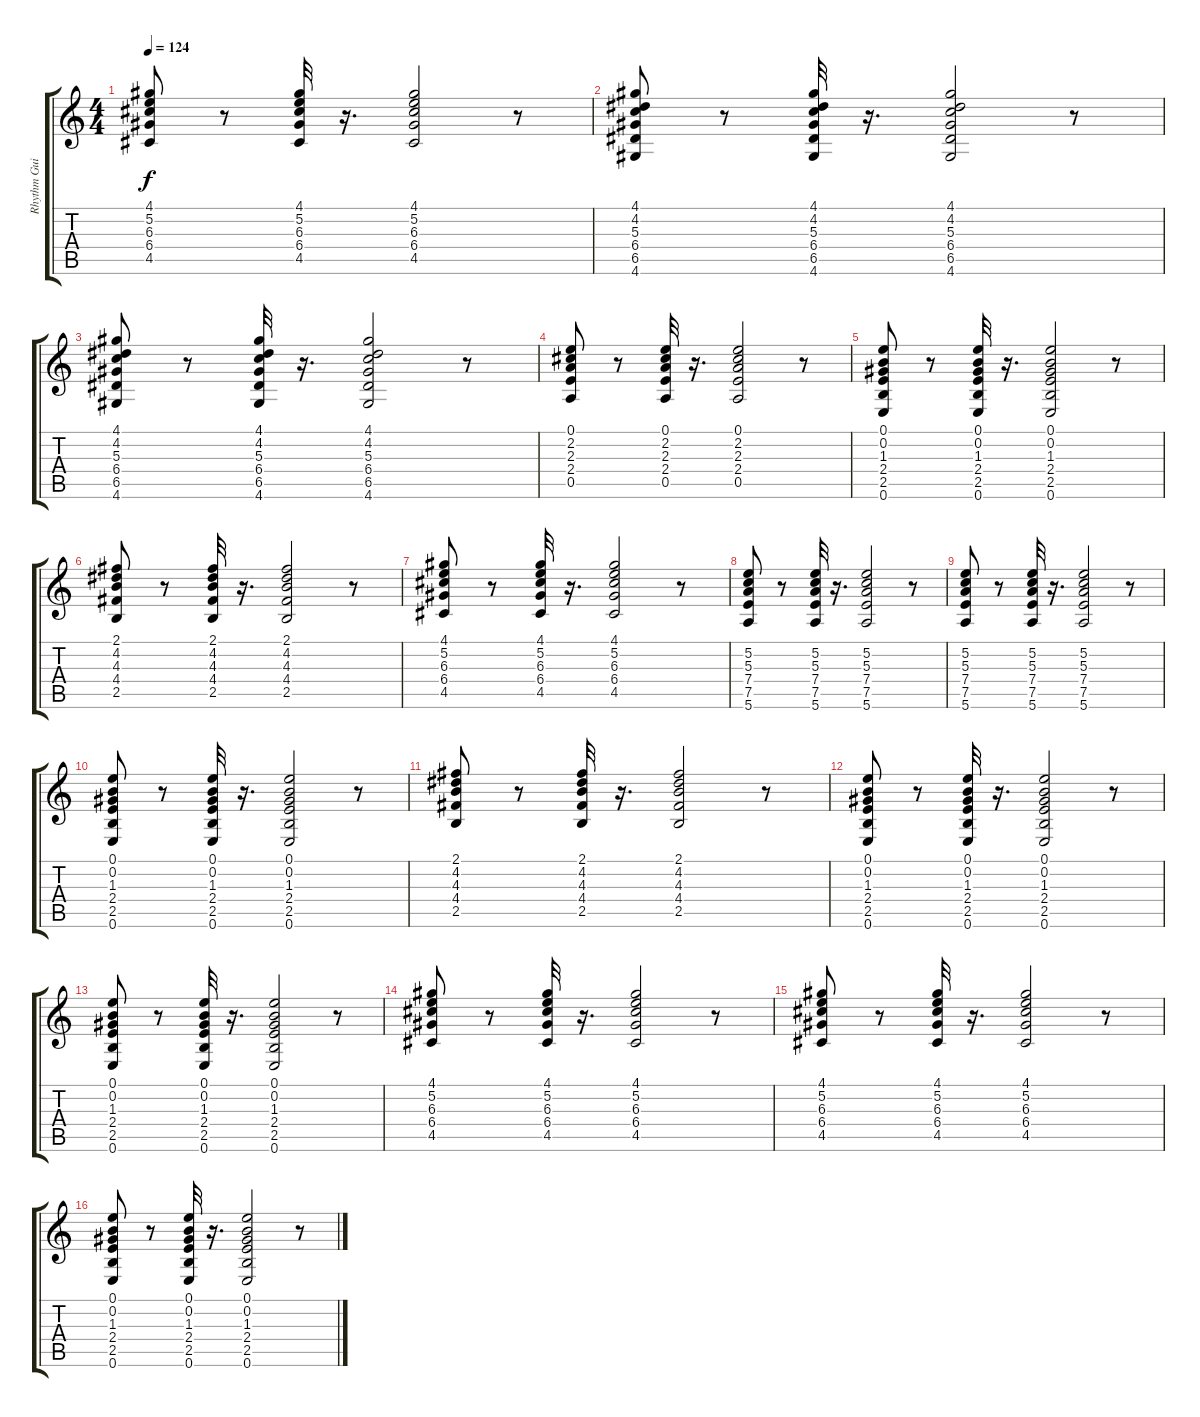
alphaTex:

\track ("Rhythm Guitar" "Rhythm Gui") {instrument acousticguitarsteel}
\staff {score tabs}
\tuning (E4 B3 G3 D3 A2 E2) {hide}
\ts (4 4)
\tempo 124
\clef g2
\ks c
(4.1 5.2 6.3 6.4 4.5).8{dy f} r.8 (4.1 5.2 6.3 6.4 4.5).32 r.16{d} (4.1 5.2 6.3 6.4 4.5).2 r.8 |
(4.1 4.2 5.3 6.4 6.5 4.6).8 r.8 (4.1 4.2 5.3 6.4 6.5 4.6).32 r.16{d} (4.1 4.2 5.3 6.4 6.5 4.6).2 r.8 |
(4.1 4.2 5.3 6.4 6.5 4.6).8 r.8 (4.1 4.2 5.3 6.4 6.5 4.6).32 r.16{d} (4.1 4.2 5.3 6.4 6.5 4.6).2 r.8 |
(0.1 2.2 2.3 2.4 0.5).8 r.8 (0.1 2.2 2.3 2.4 0.5).32 r.16{d} (0.1 2.2 2.3 2.4 0.5).2 r.8 |
(0.1 0.2 1.3 2.4 2.5 0.6).8 r.8 (0.1 0.2 1.3 2.4 2.5 0.6).32 r.16{d} (0.1 0.2 1.3 2.4 2.5 0.6).2 r.8 |
(2.1 4.2 4.3 4.4 2.5).8 r.8 (2.1 4.2 4.3 4.4 2.5).32 r.16{d} (2.1 4.2 4.3 4.4 2.5).2 r.8 |
(4.1 5.2 6.3 6.4 4.5).8 r.8 (4.1 5.2 6.3 6.4 4.5).32 r.16{d} (4.1 5.2 6.3 6.4 4.5).2 r.8 |
(5.2 5.3 7.4 7.5 5.6).8 r.8 (5.2 5.3 7.4 7.5 5.6).32 r.16{d} (5.2 5.3 7.4 7.5 5.6).2 r.8 |
(5.2 5.3 7.4 7.5 5.6).8 r.8 (5.2 5.3 7.4 7.5 5.6).32 r.16{d} (5.2 5.3 7.4 7.5 5.6).2 r.8 |
(0.1 0.2 1.3 2.4 2.5 0.6).8 r.8 (0.1 0.2 1.3 2.4 2.5 0.6).32 r.16{d} (0.1 0.2 1.3 2.4 2.5 0.6).2 r.8 |
(2.1 4.2 4.3 4.4 2.5).8 r.8 (2.1 4.2 4.3 4.4 2.5).32 r.16{d} (2.1 4.2 4.3 4.4 2.5).2 r.8 |
(0.1 0.2 1.3 2.4 2.5 0.6).8 r.8 (0.1 0.2 1.3 2.4 2.5 0.6).32 r.16{d} (0.1 0.2 1.3 2.4 2.5 0.6).2 r.8 |
(0.1 0.2 1.3 2.4 2.5 0.6).8 r.8 (0.1 0.2 1.3 2.4 2.5 0.6).32 r.16{d} (0.1 0.2 1.3 2.4 2.5 0.6).2 r.8 |
(4.1 5.2 6.3 6.4 4.5).8 r.8 (4.1 5.2 6.3 6.4 4.5).32 r.16{d} (4.1 5.2 6.3 6.4 4.5).2 r.8 |
(4.1 5.2 6.3 6.4 4.5).8 r.8 (4.1 5.2 6.3 6.4 4.5).32 r.16{d} (4.1 5.2 6.3 6.4 4.5).2 r.8 |
(0.1 0.2 1.3 2.4 2.5 0.6).8 r.8 (0.1 0.2 1.3 2.4 2.5 0.6).32 r.16{d} (0.1 0.2 1.3 2.4 2.5 0.6).2 r.8
